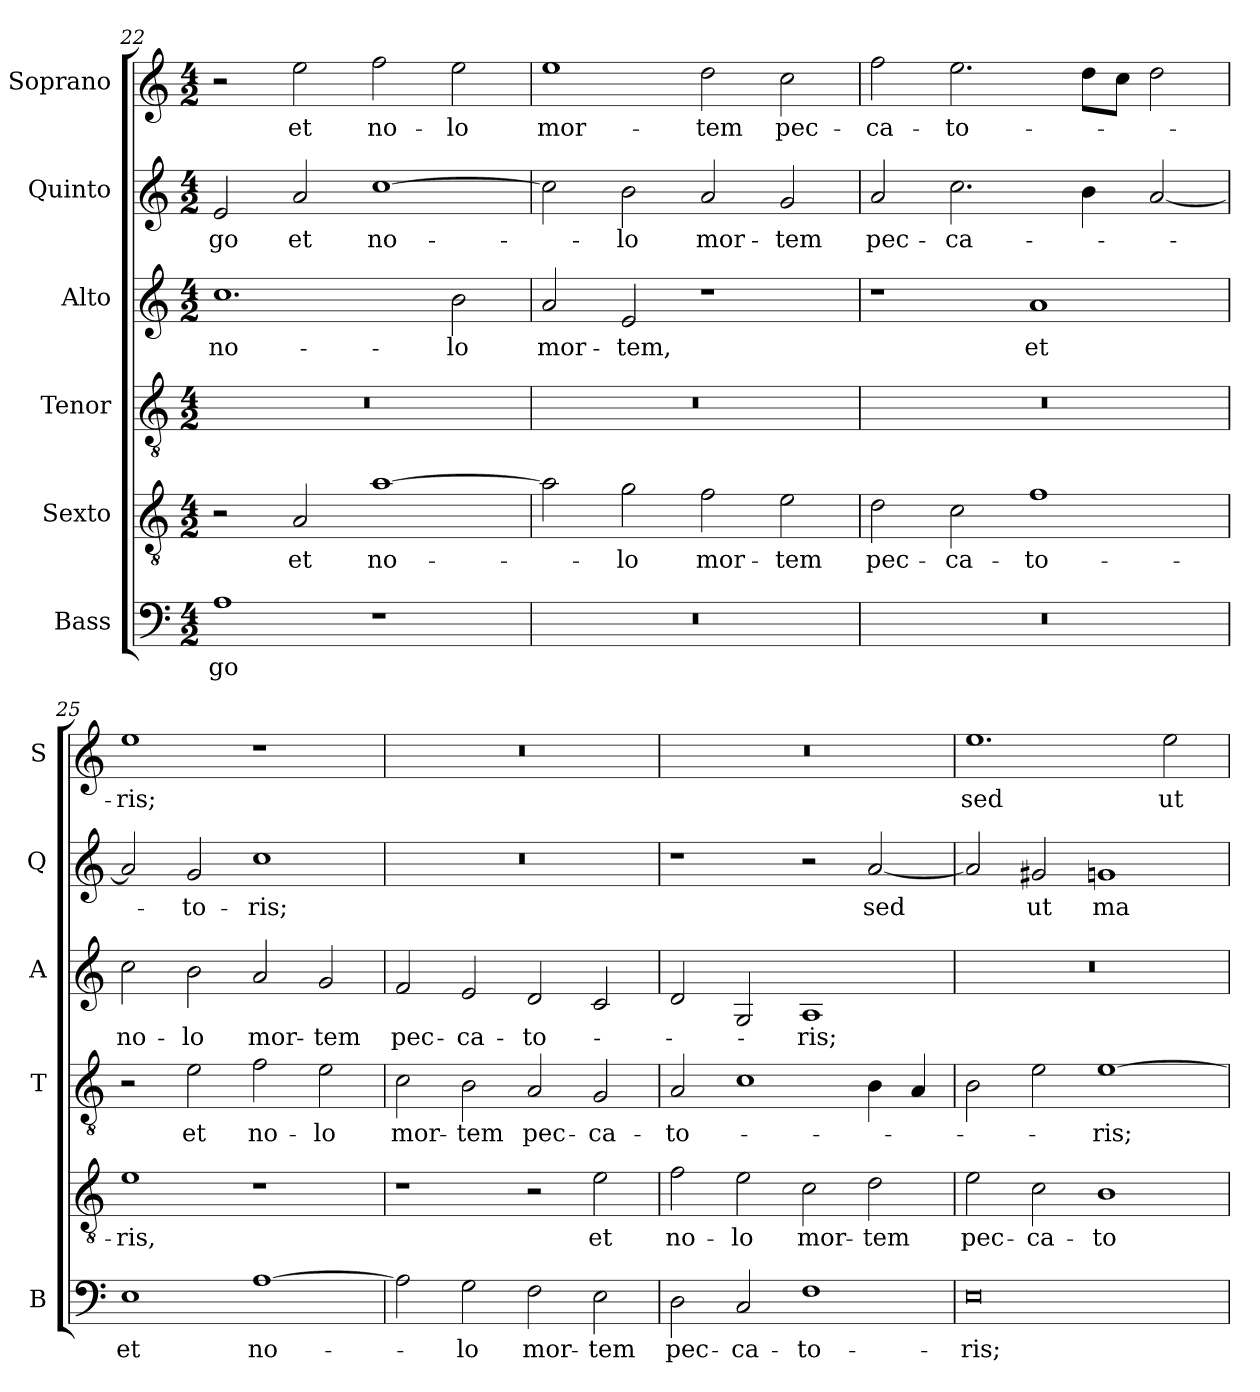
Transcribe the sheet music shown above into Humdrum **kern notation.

**kern	**text	**kern	**text	**kern	**text	**kern	**text	**kern	**text	**kern	**text
*part6	*part6	*part5	*part5	*part4	*part4	*part3	*part3	*part2	*part2	*part1	*part1
*staff6	*staff6	*staff5	*staff5	*staff4	*staff4	*staff3	*staff3	*staff2	*staff2	*staff1	*staff1
*I"Bass	*	*I"Sexto	*	*I"Tenor	*	*I"Alto	*	*I"Quinto	*	*I"Soprano	*
*I'B	*	*	*	*I'T	*	*I'A	*	*I'Q	*	*I'S	*
!!LO:LB:g=z
*clefF4	*	*clefGv2	*	*clefGv2	*	*clefG2	*	*clefG2	*	*clefG2	*
*k[]	*	*k[]	*	*k[]	*	*k[]	*	*k[]	*	*k[]	*
*C:	*	*C:	*	*C:	*	*C:	*	*C:	*	*C:	*
*M4/2	*	*M4/2	*	*M4/2	*	*M4/2	*	*M4/2	*	*M4/2	*
=22	=22	=22	=22	=22	=22	=22	=22	=22	=22	=22	=22
!	!LO:LY:b	!	!	!	!	!	!LO:LY:b	!	!LO:LY:b	!	!
1A	-go	2r	.	0r	.	1.cc	no-	2e/	-go	2r	.
!	!	!	!LO:LY:b	!	!	!	!	!	!LO:LY:b	!	!LO:LY:b
.	.	2A/	et	.	.	.	.	2a/	et	2ee\	et
!	!	!	!LO:LY:b	!	!	!	!	!	!LO:LY:b	!	!LO:LY:b
1r	.	[1a	no-	.	.	.	.	[1cc	no-	2ff\	no-
!	!	!	!	!	!	!	!LO:LY:b	!	!	!	!LO:LY:b
.	.	.	.	.	.	2b\	-lo	.	.	2ee\	-lo
=23	=23	=23	=23	=23	=23	=23	=23	=23	=23	=23	=23
!	!	!	!	!	!	!	!LO:LY:b	!	!	!	!LO:LY:b
0r	.	2a\]	.	0r	.	2a/	mor-	2cc\]	.	1ee	mor-
!	!	!	!LO:LY:b	!	!	!	!LO:LY:b	!	!LO:LY:b	!	!
.	.	2g\	-lo	.	.	2e/	-tem,	2b\	-lo	.	.
!	!	!	!LO:LY:b	!	!	!	!	!	!LO:LY:b	!	!LO:LY:b
.	.	2f\	mor-	.	.	1r	.	2a/	mor-	2dd\	-tem
!	!	!	!LO:LY:b	!	!	!	!	!	!LO:LY:b	!	!LO:LY:b
.	.	2e\	-tem	.	.	.	.	2g/	-tem	2cc\	pec-
=24	=24	=24	=24	=24	=24	=24	=24	=24	=24	=24	=24
!	!	!	!LO:LY:b	!	!	!	!	!	!LO:LY:b	!	!LO:LY:b
0r	.	2d\	pec-	0r	.	1r	.	2a/	pec-	2ff\	-ca-
!	!	!	!LO:LY:b	!	!	!	!	!	!LO:LY:b	!	!LO:LY:b
.	.	2c\	-ca-	.	.	.	.	2.cc\	-ca-	2.ee\	-to-
!	!	!	!LO:LY:b	!	!	!	!LO:LY:b	!	!	!	!
.	.	1f	-to-	.	.	1a	et	.	.	.	.
.	.	.	.	.	.	.	.	4b\	.	8dd\L	.
.	.	.	.	.	.	.	.	.	.	8cc\J	.
.	.	.	.	.	.	.	.	[2a/	.	2dd\	.
=25	=25	=25	=25	=25	=25	=25	=25	=25	=25	=25	=25
!	!LO:LY:b	!	!LO:LY:b	!	!	!	!LO:LY:b	!	!	!	!LO:LY:b
1E	et	1e	-ris,	2r	.	2cc\	no-	2a/]	.	1ee	-ris;
!	!	!	!	!	!LO:LY:b	!	!LO:LY:b	!	!LO:LY:b	!	!
.	.	.	.	2e\	et	2b\	-lo	2g/	-to-	.	.
!	!LO:LY:b	!	!	!	!LO:LY:b	!	!LO:LY:b	!	!LO:LY:b	!	!
[1A	no-	1r	.	2f\	no-	2a/	mor-	1cc	-ris;	1r	.
!	!	!	!	!	!LO:LY:b	!	!LO:LY:b	!	!	!	!
.	.	.	.	2e\	-lo	2g/	-tem	.	.	.	.
!!LO:PB:g=z
=26	=26	=26	=26	=26	=26	=26	=26	=26	=26	=26	=26
!	!	!	!	!	!LO:LY:b	!	!LO:LY:b	!	!	!	!
2A\]	.	1r	.	2c\	mor-	2f/	pec-	0r	.	0r	.
!	!LO:LY:b	!	!	!	!LO:LY:b	!	!LO:LY:b	!	!	!	!
2G\	-lo	.	.	2B\	-tem	2e/	-ca-	.	.	.	.
!	!LO:LY:b	!	!	!	!LO:LY:b	!	!LO:LY:b	!	!	!	!
2F\	mor-	2r	.	2A/	pec-	2d/	-to-	.	.	.	.
!	!LO:LY:b	!	!LO:LY:b	!	!LO:LY:b	!	!	!	!	!	!
2E\	-tem	2e\	et	2G/	-ca-	2c/	.	.	.	.	.
=27	=27	=27	=27	=27	=27	=27	=27	=27	=27	=27	=27
!	!LO:LY:b	!	!LO:LY:b	!	!LO:LY:b	!	!	!	!	!	!
2D\	pec-	2f\	no-	2A/	-to-	2d/	.	1r	.	0r	.
!	!LO:LY:b	!	!LO:LY:b	!	!	!	!	!	!	!	!
2C/	-ca-	2e\	-lo	1c	.	2G/	.	.	.	.	.
!	!LO:LY:b	!	!LO:LY:b	!	!	!	!LO:LY:b	!	!	!	!
1F	-to-	2c\	mor-	.	.	1A	-ris;	2r	.	.	.
!	!	!	!LO:LY:b	!	!	!	!	!	!LO:LY:b	!	!
.	.	2d\	-tem	4B\	.	.	.	[2a/	sed	.	.
.	.	.	.	4A/	.	.	.	.	.	.	.
=28	=28	=28	=28	=28	=28	=28	=28	=28	=28	=28	=28
!	!LO:LY:b	!	!LO:LY:b	!	!	!	!	!	!	!	!LO:LY:b
0E	-ris;	2e\	pec-	2B\	.	0r	.	2a/]	.	1.ee	sed
!	!	!	!LO:LY:b	!	!	!	!	!	!LO:LY:b	!	!
.	.	2c\	-ca-	2e\	.	.	.	2g#X/	ut	.	.
!	!	!	!LO:LY:b	!	!LO:LY:b	!	!	!	!LO:LY:b	!	!
.	.	1B	-to-	[1e	-ris;	.	.	1gn	ma-	.	.
!	!	!	!	!	!	!	!	!	!	!	!LO:LY:b
.	.	.	.	.	.	.	.	.	.	2ee\	ut
=	=	=	=	=	=	=	=	=	=	=	=
*-	*-	*-	*-	*-	*-	*-	*-	*-	*-	*-	*-
